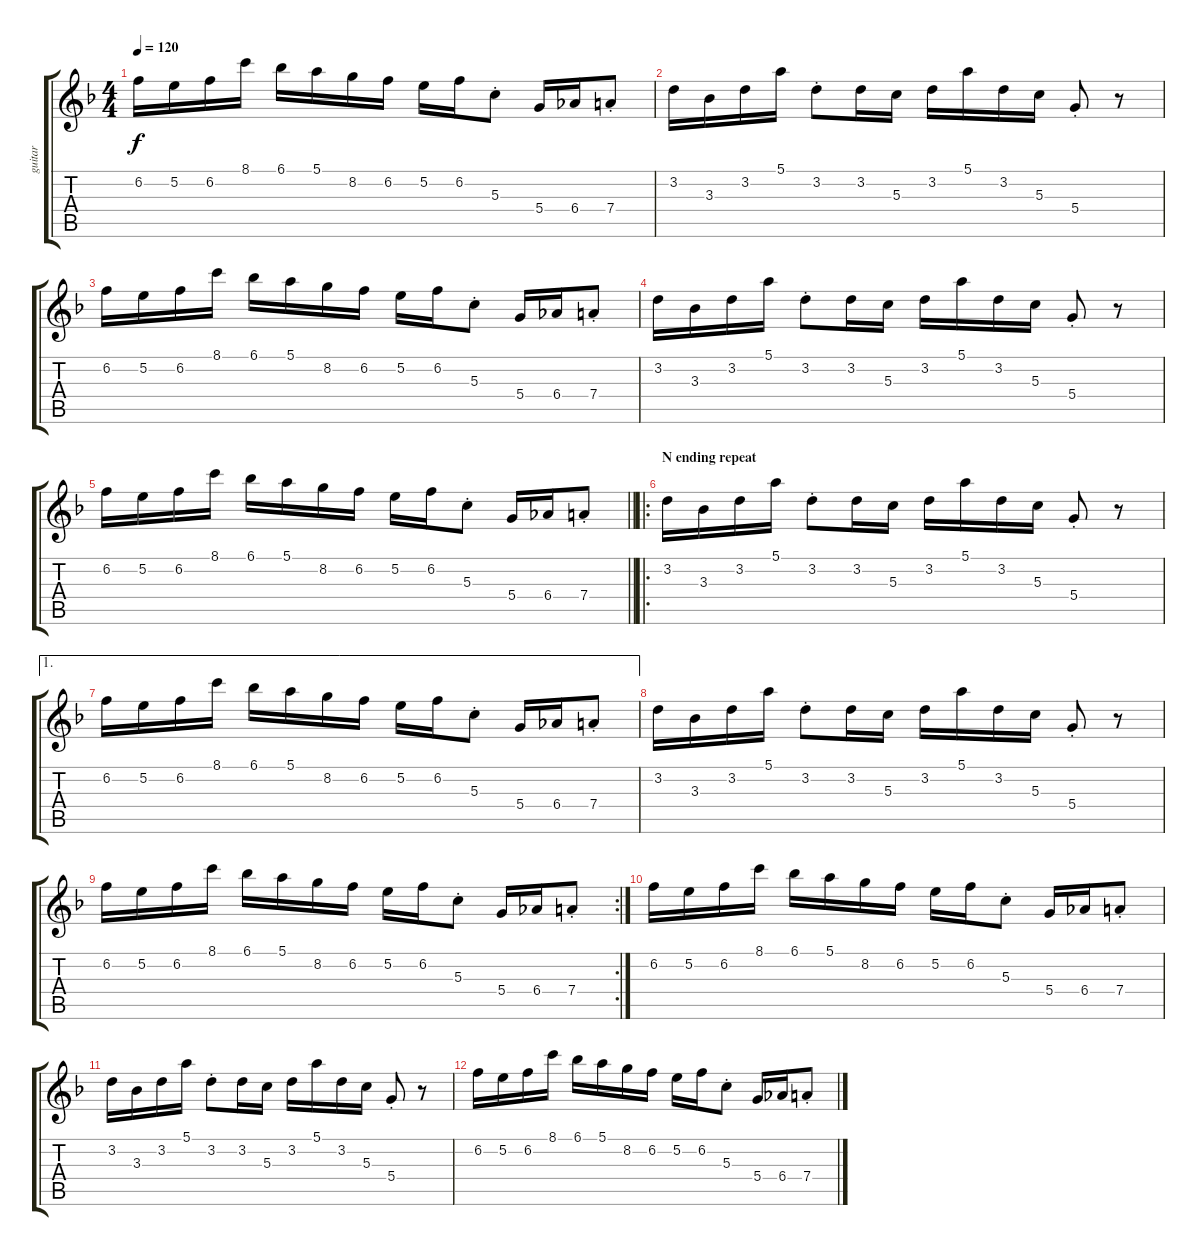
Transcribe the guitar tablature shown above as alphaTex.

\track ("guitar" "guitar") {instrument electricguitarclean}
\staff {score tabs}
\tuning (E4 B3 G3 D3 A2 E2) {hide}
\ts (4 4)
\tempo 120
\clef g2
\ks f
6.2.16{dy f} 5.2.16 6.2.16 8.1.16 6.1.16 5.1.16 8.2.16 6.2.16 5.2.16 6.2.16 5.3{st}.8 5.4.16 6.4.16 7.4{st}.8 |
3.2.16 3.3.16 3.2.16 5.1.16 3.2{st}.8 3.2.16 5.3.16 3.2.16 5.1.16 3.2.16 5.3.16 5.4{st}.8 r.8 |
6.2.16 5.2.16 6.2.16 8.1.16 6.1.16 5.1.16 8.2.16 6.2.16 5.2.16 6.2.16 5.3{st}.8 5.4.16 6.4.16 7.4{st}.8 |
3.2.16 3.3.16 3.2.16 5.1.16 3.2{st}.8 3.2.16 5.3.16 3.2.16 5.1.16 3.2.16 5.3.16 5.4{st}.8 r.8 |
\barLineRight lightlight
6.2.16 5.2.16 6.2.16 8.1.16 6.1.16 5.1.16 8.2.16 6.2.16 5.2.16 6.2.16 5.3{st}.8 5.4.16 6.4.16 7.4{st}.8 |
\ro
\section ("" "N ending repeat")
3.2.16 3.3.16 3.2.16 5.1.16 3.2{st}.8 3.2.16 5.3.16 3.2.16 5.1.16 3.2.16 5.3.16 5.4{st}.8 r.8 |
\ae 1
6.2.16 5.2.16 6.2.16 8.1.16 6.1.16 5.1.16 8.2.16 6.2.16 5.2.16 6.2.16 5.3{st}.8 5.4.16 6.4.16 7.4{st}.8 |
3.2.16 3.3.16 3.2.16 5.1.16 3.2{st}.8 3.2.16 5.3.16 3.2.16 5.1.16 3.2.16 5.3.16 5.4{st}.8 r.8 |
\rc 2
6.2.16 5.2.16 6.2.16 8.1.16 6.1.16 5.1.16 8.2.16 6.2.16 5.2.16 6.2.16 5.3{st}.8 5.4.16 6.4.16 7.4{st}.8 |
6.2.16 5.2.16 6.2.16 8.1.16 6.1.16 5.1.16 8.2.16 6.2.16 5.2.16 6.2.16 5.3{st}.8 5.4.16 6.4.16 7.4{st}.8 |
3.2.16 3.3.16 3.2.16 5.1.16 3.2{st}.8 3.2.16 5.3.16 3.2.16 5.1.16 3.2.16 5.3.16 5.4{st}.8 r.8 |
6.2.16 5.2.16 6.2.16 8.1.16 6.1.16 5.1.16 8.2.16 6.2.16 5.2.16 6.2.16 5.3{st}.8 5.4.16 6.4.16 7.4{st}.8
